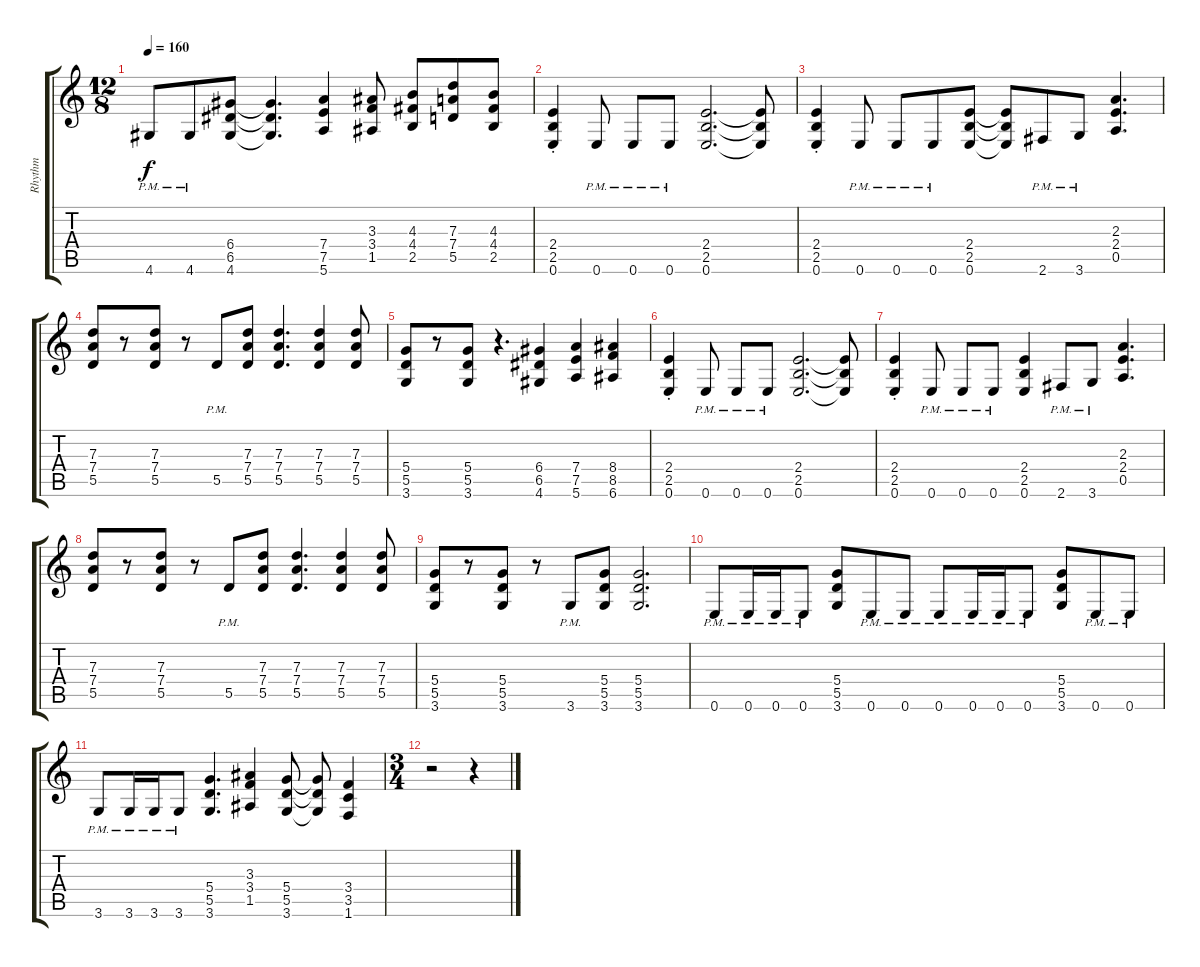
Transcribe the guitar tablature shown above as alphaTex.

\track ("Rhythm" "Rhythm") {instrument distortionguitar}
\staff {score tabs}
\tuning (E4 B3 G3 D3 A2 E2) {hide}
\ts (12 8)
\tempo 160
\clef g2
\ks c
4.6{pm}.8{dy f} 4.6{pm}.8 (6.4 6.5 4.6).8 (6.4{t} 6.5{t} 4.6{t}).4{d} (7.4 7.5 5.6).4 (3.3 3.4 1.5).8 (4.3 4.4 2.5).8 (7.3 7.4 5.5).8 (4.3 4.4 2.5).8 |
(2.4{st} 2.5{st} 0.6{st}).4 0.6{pm}.8 0.6{pm}.8 0.6{pm}.8 (2.4 2.5 0.6).2{d} (2.4{t} 2.5{t} 0.6{t}).8 |
(2.4{st} 2.5{st} 0.6{st}).4 0.6{pm}.8 0.6{pm}.8 0.6{pm}.8 (2.4 2.5 0.6).8 (2.4{t} 2.5{t} 0.6{t}).8 2.6{pm}.8 3.6{pm}.8 (2.3 2.4 0.5).4{d} |
(7.3 7.4 5.5).8 r.8 (7.3 7.4 5.5).8 r.8 5.5{pm}.8 (7.3 7.4 5.5).8 (7.3 7.4 5.5).4{d} (7.3 7.4 5.5).4 (7.3 7.4 5.5).8 |
(5.4 5.5 3.6).8 r.8 (5.4 5.5 3.6).8 r.4{d} (6.4 6.5 4.6).4 (7.4 7.5 5.6).4 (8.4 8.5 6.6).4 |
(2.4{st} 2.5{st} 0.6{st}).4 0.6{pm}.8 0.6{pm}.8 0.6{pm}.8 (2.4 2.5 0.6).2{d} (2.4{t} 2.5{t} 0.6{t}).8 |
(2.4{st} 2.5{st} 0.6{st}).4 0.6{pm}.8 0.6{pm}.8 0.6{pm}.8 (2.4 2.5 0.6).4 2.6{pm}.8 3.6{pm}.8 (2.3 2.4 0.5).4{d} |
(7.3 7.4 5.5).8 r.8 (7.3 7.4 5.5).8 r.8 5.5{pm}.8 (7.3 7.4 5.5).8 (7.3 7.4 5.5).4{d} (7.3 7.4 5.5).4 (7.3 7.4 5.5).8 |
(5.4 5.5 3.6).8 r.8 (5.4 5.5 3.6).8 r.8 3.6{pm}.8 (5.4 5.5 3.6).8 (5.4 5.5 3.6).2{d} |
0.6{pm}.8 0.6{pm}.16 0.6{pm}.16 0.6{pm}.8 (5.4 5.5 3.6).8 0.6{pm}.8 0.6{pm}.8 0.6{pm}.8 0.6{pm}.16 0.6{pm}.16 0.6{pm}.8 (5.4 5.5 3.6).8 0.6{pm}.8 0.6{pm}.8 |
3.6{pm}.8 3.6{pm}.16 3.6{pm}.16 3.6{pm}.8 (5.4 5.5 3.6).4{d} (3.3 3.4 1.5).4 (5.4 5.5 3.6).8 (5.4{t} 5.5{t} 3.6{t}).8 (3.4 3.5 1.6).4 |
\ts (3 4)
r.2 r.4
